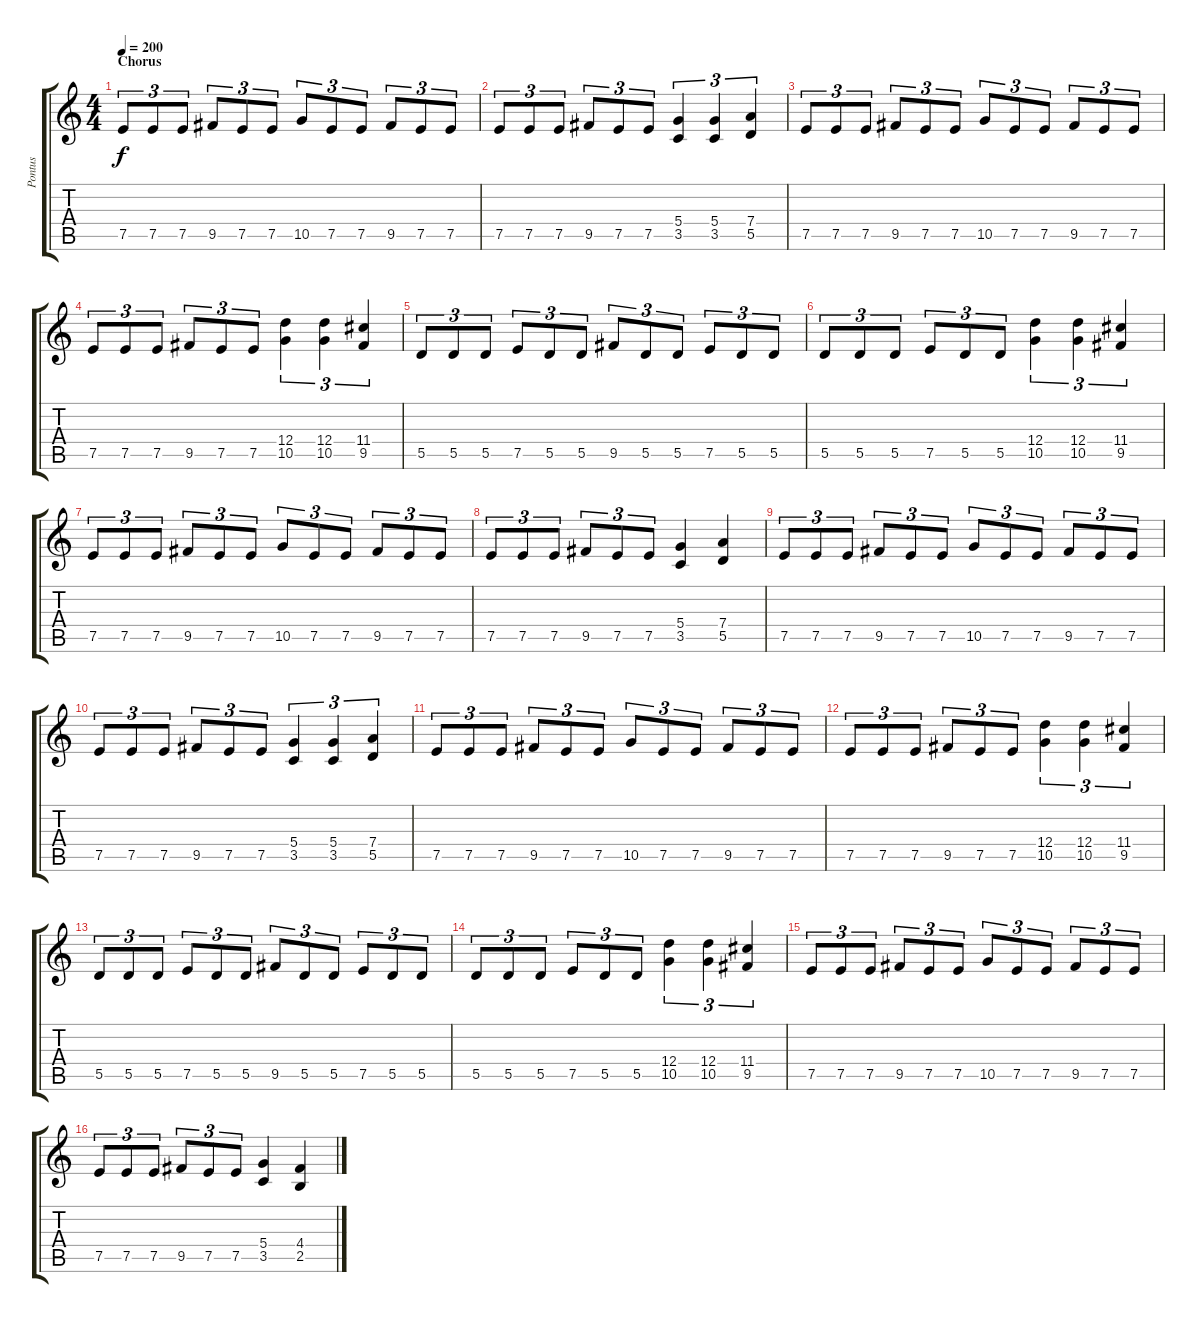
\track ("Pontus" "Pontus") {instrument distortionguitar}
\staff {score tabs}
\tuning (E4 B3 G3 D3 A2 E2) {hide}
\ts (4 4)
\section ("" "Chorus")
\tempo 200
\clef g2
\ks c
7.5.8{tu (3 2) dy f} 7.5.8{tu (3 2)} 7.5.8{tu (3 2)} 9.5.8{tu (3 2)} 7.5.8{tu (3 2)} 7.5.8{tu (3 2)} 10.5.8{tu (3 2)} 7.5.8{tu (3 2)} 7.5.8{tu (3 2)} 9.5.8{tu (3 2)} 7.5.8{tu (3 2)} 7.5.8{tu (3 2)} |
7.5.8{tu (3 2)} 7.5.8{tu (3 2)} 7.5.8{tu (3 2)} 9.5.8{tu (3 2)} 7.5.8{tu (3 2)} 7.5.8{tu (3 2)} (5.4 3.5).4{tu (3 2)} (5.4 3.5).4{tu (3 2)} (7.4 5.5).4{tu (3 2)} |
7.5.8{tu (3 2)} 7.5.8{tu (3 2)} 7.5.8{tu (3 2)} 9.5.8{tu (3 2)} 7.5.8{tu (3 2)} 7.5.8{tu (3 2)} 10.5.8{tu (3 2)} 7.5.8{tu (3 2)} 7.5.8{tu (3 2)} 9.5.8{tu (3 2)} 7.5.8{tu (3 2)} 7.5.8{tu (3 2)} |
7.5.8{tu (3 2)} 7.5.8{tu (3 2)} 7.5.8{tu (3 2)} 9.5.8{tu (3 2)} 7.5.8{tu (3 2)} 7.5.8{tu (3 2)} (12.4 10.5).4{tu (3 2)} (12.4 10.5).4{tu (3 2)} (11.4 9.5).4{tu (3 2)} |
5.5.8{tu (3 2)} 5.5.8{tu (3 2)} 5.5.8{tu (3 2)} 7.5.8{tu (3 2)} 5.5.8{tu (3 2)} 5.5.8{tu (3 2)} 9.5.8{tu (3 2)} 5.5.8{tu (3 2)} 5.5.8{tu (3 2)} 7.5.8{tu (3 2)} 5.5.8{tu (3 2)} 5.5.8{tu (3 2)} |
5.5.8{tu (3 2)} 5.5.8{tu (3 2)} 5.5.8{tu (3 2)} 7.5.8{tu (3 2)} 5.5.8{tu (3 2)} 5.5.8{tu (3 2)} (12.4 10.5).4{tu (3 2)} (12.4 10.5).4{tu (3 2)} (11.4 9.5).4{tu (3 2)} |
7.5.8{tu (3 2)} 7.5.8{tu (3 2)} 7.5.8{tu (3 2)} 9.5.8{tu (3 2)} 7.5.8{tu (3 2)} 7.5.8{tu (3 2)} 10.5.8{tu (3 2)} 7.5.8{tu (3 2)} 7.5.8{tu (3 2)} 9.5.8{tu (3 2)} 7.5.8{tu (3 2)} 7.5.8{tu (3 2)} |
7.5.8{tu (3 2)} 7.5.8{tu (3 2)} 7.5.8{tu (3 2)} 9.5.8{tu (3 2)} 7.5.8{tu (3 2)} 7.5.8{tu (3 2)} (5.4 3.5).4 (7.4 5.5).4 |
7.5.8{tu (3 2)} 7.5.8{tu (3 2)} 7.5.8{tu (3 2)} 9.5.8{tu (3 2)} 7.5.8{tu (3 2)} 7.5.8{tu (3 2)} 10.5.8{tu (3 2)} 7.5.8{tu (3 2)} 7.5.8{tu (3 2)} 9.5.8{tu (3 2)} 7.5.8{tu (3 2)} 7.5.8{tu (3 2)} |
7.5.8{tu (3 2)} 7.5.8{tu (3 2)} 7.5.8{tu (3 2)} 9.5.8{tu (3 2)} 7.5.8{tu (3 2)} 7.5.8{tu (3 2)} (5.4 3.5).4{tu (3 2)} (5.4 3.5).4{tu (3 2)} (7.4 5.5).4{tu (3 2)} |
7.5.8{tu (3 2)} 7.5.8{tu (3 2)} 7.5.8{tu (3 2)} 9.5.8{tu (3 2)} 7.5.8{tu (3 2)} 7.5.8{tu (3 2)} 10.5.8{tu (3 2)} 7.5.8{tu (3 2)} 7.5.8{tu (3 2)} 9.5.8{tu (3 2)} 7.5.8{tu (3 2)} 7.5.8{tu (3 2)} |
7.5.8{tu (3 2)} 7.5.8{tu (3 2)} 7.5.8{tu (3 2)} 9.5.8{tu (3 2)} 7.5.8{tu (3 2)} 7.5.8{tu (3 2)} (12.4 10.5).4{tu (3 2)} (12.4 10.5).4{tu (3 2)} (11.4 9.5).4{tu (3 2)} |
5.5.8{tu (3 2)} 5.5.8{tu (3 2)} 5.5.8{tu (3 2)} 7.5.8{tu (3 2)} 5.5.8{tu (3 2)} 5.5.8{tu (3 2)} 9.5.8{tu (3 2)} 5.5.8{tu (3 2)} 5.5.8{tu (3 2)} 7.5.8{tu (3 2)} 5.5.8{tu (3 2)} 5.5.8{tu (3 2)} |
5.5.8{tu (3 2)} 5.5.8{tu (3 2)} 5.5.8{tu (3 2)} 7.5.8{tu (3 2)} 5.5.8{tu (3 2)} 5.5.8{tu (3 2)} (12.4 10.5).4{tu (3 2)} (12.4 10.5).4{tu (3 2)} (11.4 9.5).4{tu (3 2)} |
7.5.8{tu (3 2)} 7.5.8{tu (3 2)} 7.5.8{tu (3 2)} 9.5.8{tu (3 2)} 7.5.8{tu (3 2)} 7.5.8{tu (3 2)} 10.5.8{tu (3 2)} 7.5.8{tu (3 2)} 7.5.8{tu (3 2)} 9.5.8{tu (3 2)} 7.5.8{tu (3 2)} 7.5.8{tu (3 2)} |
7.5.8{tu (3 2)} 7.5.8{tu (3 2)} 7.5.8{tu (3 2)} 9.5.8{tu (3 2)} 7.5.8{tu (3 2)} 7.5.8{tu (3 2)} (5.4 3.5).4 (4.4 2.5).4
